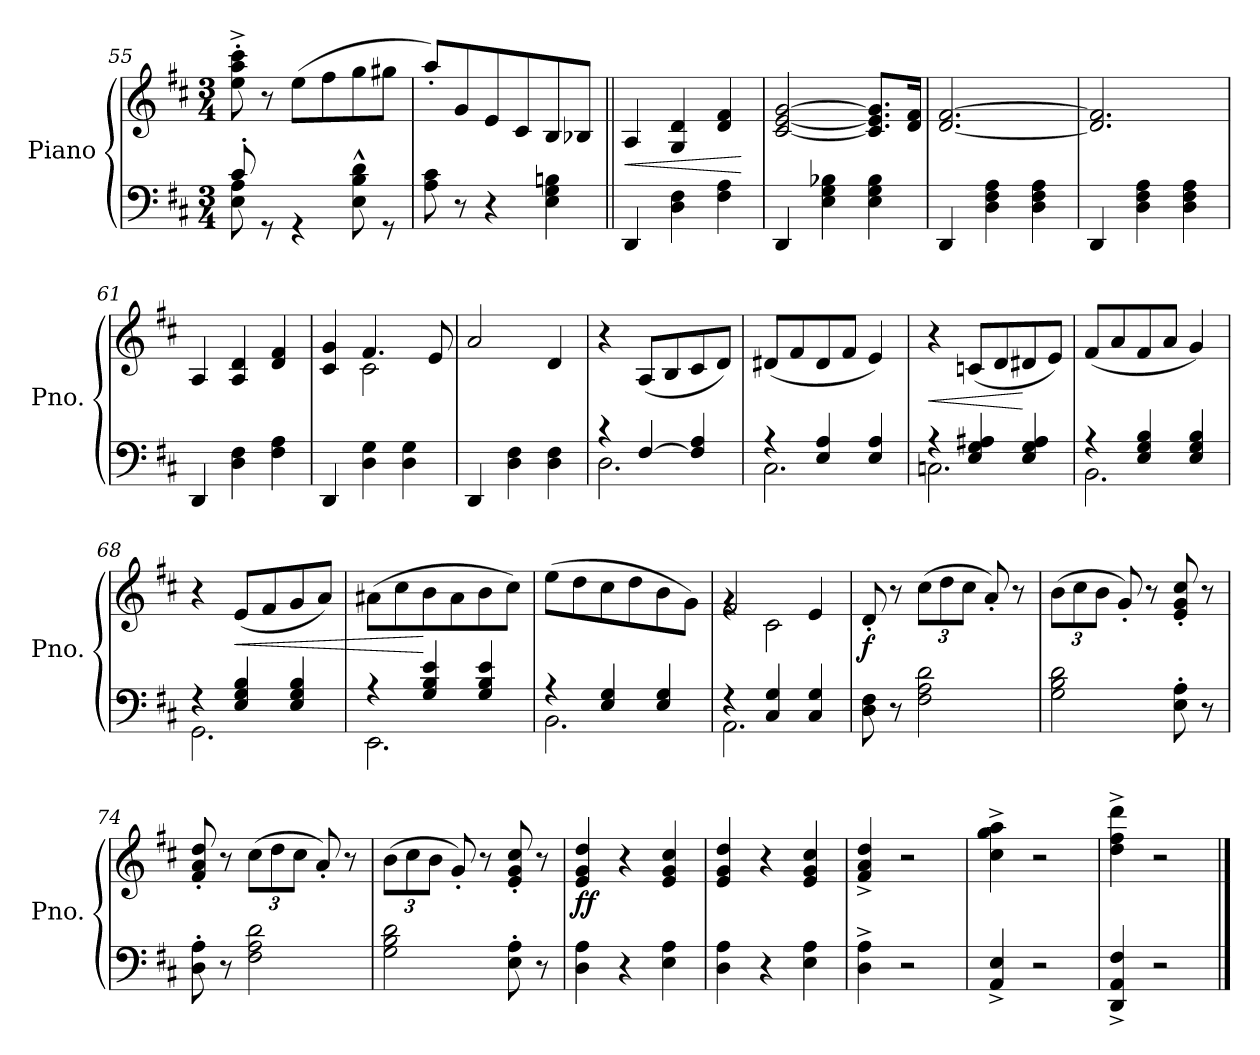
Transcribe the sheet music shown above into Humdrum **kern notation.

**kern	**kern	**dynam
*part1	*part1	*part1
*staff2	*staff1	*staff1/2
*I"Piano	*	*
*I'Pno.	*	*
*clefF4	*clefG2	*
*k[f#c#]	*k[f#c#]	*
*M3/4	*M3/4	*
=55	=55	=55
*^	*	*
8c#'/	8E\ 8A\	8ee\'^ 8aa\'^ 8ccc#\'^	.
8rGG	2ryy	8r	.
4rGG	.	(8ee\L	.
.	.	8ff#\	.
8E\^^ 8B\^^ 8d\^^	.	8gg\	.
8rGG	8ryy	8gg#X\J	.
*v	*v	*	*
=56	=56	=56
8A\ 8c#\	8aa'/L)	.
8r	8g/	.
4r	8e/	.
.	8c#/	.
4E\ 4G\ 4Bn\	8B/	.
.	8B-X/J	.
=57||	=57||	=57||
!	!	!LO:HP:b
4DD/	4A/	<
4D\ 4F#\	4G/ 4d/	.
4F#\ 4A\	4d/ 4f#/	.
.	.	[
!!LO:LB:g=z
=58	=58	=58
4DD/	[2c#/ [2e/ [2g/	.
4E\ 4G\ 4B-X\	.	.
4E\ 4G\ 4B-\	8.c#/] 8.e/] 8.g/]L	.
.	16d/ 16f#/Jk	.
=59	=59	=59
4DD/	[2.d/ [2.f#/	.
4D\ 4F#\ 4A\	.	.
4D\ 4F#\ 4A\	.	.
=60	=60	=60
4DD/	2.d/] 2.f#/]	.
4D\ 4F#\ 4A\	.	.
4D\ 4F#\ 4A\	.	.
=61	=61	=61
4DD/	4A/	.
4D\ 4F#\	4A/ 4d/	.
4F#\ 4A\	4d/ 4f#/	.
=62	=62	=62
*	*^	*
4DD/	4c#/ 4g/	4ryy	.
4D\ 4G\	4.f#/	2c#\	.
4D\ 4G\	.	.	.
.	8e/	.	.
*	*v	*v	*
=63	=63	=63
4DD/	2a/	.
4D\ 4F#\	.	.
4D\ 4F#\	4d/	.
=64	=64	=64
*^	*	*
4r	2.D\	4r	.
[4F#/	.	(8A/L	.
.	.	8B/	.
4F#/] 4A/	.	8c#/	.
.	.	8d/J)	.
=65	=65	=65	=65
4r	2.C#\	(8d#X/L	.
.	.	8f#/	.
4E/ 4A/	.	8d#/	.
.	.	8f#/J	.
4E/ 4A/	.	4e/)	.
!!LO:LB:g=z
=66	=66	=66	=66
!	!	!	!LO:HP:b
4r	2.Cn\	4r	<
4E/ 4G/ 4A#X/	.	(8cn/L	.
.	.	8d/	.
4E/ 4G/ 4A#/	.	8d#X/	[
.	.	8e/J)	.
=67	=67	=67	=67
4r	2.BB\	(8f#/L	.
.	.	8a/	.
4E/ 4G/ 4B/	.	8f#/	.
.	.	8a/J	.
4E/ 4G/ 4B/	.	4g/)	.
=68	=68	=68	=68
4r	2.GG\	4r	.
!	!	!	!LO:HP:b
4E/ 4G/ 4B/	.	(8e/L	<
.	.	8f#/	.
4E/ 4G/ 4B/	.	8g/	.
.	.	8a/J)	.
=69	=69	=69	=69
4r	2.EE\	(8a#X\L	.
.	.	8cc#\	.
4G/ 4B/ 4e/	.	8b\	[
.	.	8a#\	.
4G/ 4B/ 4e/	.	8b\	.
.	.	8cc#\J)	.
=70	=70	=70	=70
4r	2.BB\	(8ee\L	.
.	.	8dd\	.
4E/ 4G/	.	8cc#\	.
.	.	8dd\	.
4E/ 4G/	.	8b\	.
.	.	8g\J)	.
=71	=71	=71	=71
*	*	*^	*
4r	2.AA\	2f#/	4rg	.
4C#/ 4G/	.	.	2c#\	.
4C#/ 4G/	.	4e/	.	.
*v	*v	*	*	*
*	*v	*v	*
!!LO:PB:g=z
=72	=72	=72
!	!	!LO:DY:b
8D\ 8F#\	8d'/	f
8r	8r	.
*	*Xbrackettup	*
2F#\ 2A\ 2d\	(12cc#\L	.
.	12dd\	.
.	12cc#\J	.
.	8a'/)	.
.	8r	.
=73	=73	=73
2G\ 2B\ 2d\	(12b\L	.
.	12cc#\	.
.	12b\J	.
.	8g'/)	.
.	8r	.
8E\' 8A\'	8e/' 8g/' 8cc#/'	.
8r	8r	.
=74	=74	=74
8D\' 8A\'	8f#/' 8a/' 8dd/'	.
8r	8r	.
2F#\ 2A\ 2d\	(12cc#\L	.
.	12dd\	.
.	12cc#\J	.
.	8a'/)	.
.	8r	.
=75	=75	=75
2G\ 2B\ 2d\	(12b\L	.
.	12cc#\	.
.	12b\J	.
.	8g'/)	.
.	8r	.
8E\' 8A\'	8e/' 8g/' 8cc#/'	.
8r	8r	.
=76	=76	=76
!	!	!LO:DY:b
4D\ 4A\	4e/ 4g/ 4dd/	ff
4r	4r	.
4E\ 4A\	4e/ 4g/ 4cc#/	.
=77	=77	=77
4D\ 4A\	4e/ 4g/ 4dd/	.
4r	4r	.
4E\ 4A\	4e/ 4g/ 4cc#/	.
=78	=78	=78
4D\^ 4A\^	4f#/^ 4a/^ 4dd/^	.
2r	2r	.
!!LO:LB:g=z
=79	=79	=79
4AA/^ 4E/^	4cc#\^ 4gg\^ 4aa\^	.
2r	2r	.
=80	=80	=80
4DD/^ 4AA/^ 4F#/^	4dd\^ 4ff#\^ 4ddd\^	.
2r	2r	.
==	==	==
*-	*-	*-
